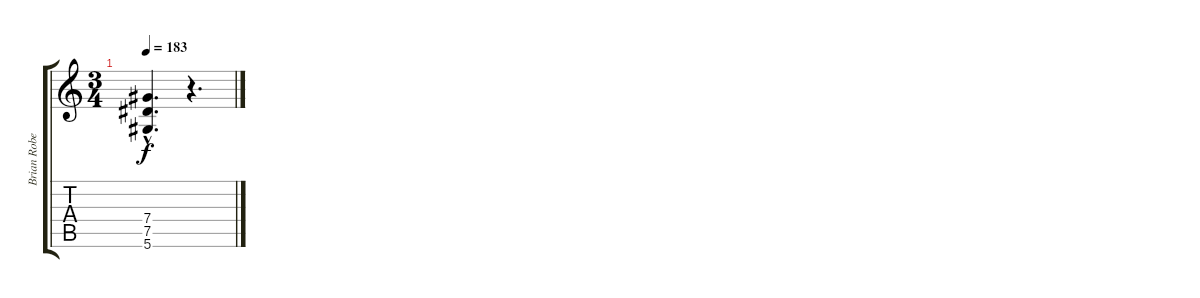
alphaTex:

\track ("Brian Robertson" "Brian Robe") {instrument overdrivenguitar}
\staff {score tabs}
\tuning (Eb4 Bb3 Gb3 Db3 Ab2 Eb2) {hide}
\ts (3 4)
\tempo 183
\clef g2
\ks c
(7.4{hac t} 7.5{hac t} 5.6{hac t}).4{d dy f} r.4{d}
